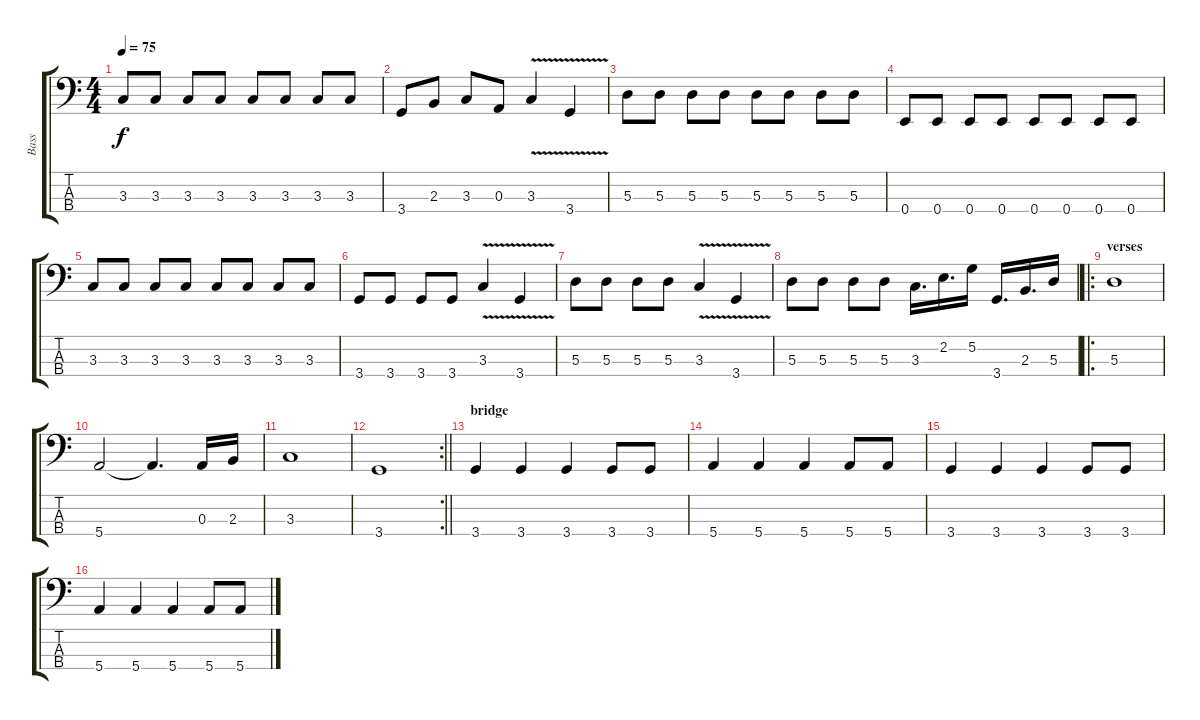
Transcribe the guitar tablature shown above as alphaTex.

\track ("Bass" "Bass") {instrument electricbassfinger}
\staff {score tabs}
\tuning (G2 D2 A1 E1) {hide}
\ts (4 4)
\tempo 75
\clef f4
\ks c
3.3.8{dy f} 3.3.8 3.3.8 3.3.8 3.3.8 3.3.8 3.3.8 3.3.8 |
3.4.8 2.3.8 3.3.8 0.3.8 3.3{v}.4 3.4{v}.4 |
5.3.8 5.3.8 5.3.8 5.3.8 5.3.8 5.3.8 5.3.8 5.3.8 |
0.4.8 0.4.8 0.4.8 0.4.8 0.4.8 0.4.8 0.4.8 0.4.8 |
3.3.8 3.3.8 3.3.8 3.3.8 3.3.8 3.3.8 3.3.8 3.3.8 |
3.4.8 3.4.8 3.4.8 3.4.8 3.3{v}.4 3.4{v}.4 |
5.3.8 5.3.8 5.3.8 5.3.8 3.3{v}.4 3.4{v}.4 |
5.3.8 5.3.8 5.3.8 5.3.8 3.3.16{d} 2.2.16{d} 5.2.16 3.4.16{d} 2.3.16{d} 5.3.16 |
\ro
\section ("" "verses")
5.3.1 |
5.4.2 5.4{t}.4{d} 0.3.16 2.3.16 |
3.3.1 |
\rc 2
\barLineRight lightlight
3.4.1 |
\section ("" "bridge")
3.4.4 3.4.4 3.4.4 3.4.8 3.4.8 |
5.4.4 5.4.4 5.4.4 5.4.8 5.4.8 |
3.4.4 3.4.4 3.4.4 3.4.8 3.4.8 |
5.4.4 5.4.4 5.4.4 5.4.8 5.4.8
